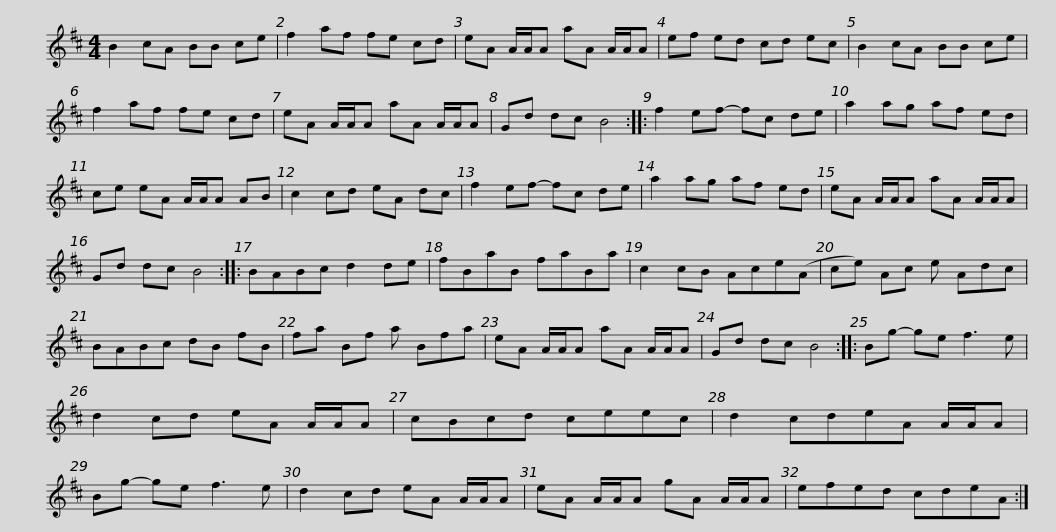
X:1
L:1/8
M:4/4
I:linebreak $
K:Bmin
V:1 treble
V:1
 B2 cA BB ce | f2 af fe cd | eA A/A/A aA A/A/A | ef ed cd ec | B2 cA BB ce |$ %5
 f2 af fe cd | eA A/A/A aA A/A/A | Gd dc B4 :: f2 ef- fc de | a2 ag af ed |$ %10
 ce eA A/A/A AB | c2 cd eA dc | f2 ef- fc de | a2 ag af ed | eA A/A/A aA A/A/A |$ %15
 Gd dc B4 :: BABc d2 de | fBaB faBa | c2 cB Ace(A | ce) Ac e Adc | %20
 BABc dB fB |$ fa Bf a Bfa | eA A/A/A aA A/A/A | Gd dc B4 :: Bg- ge f3 e | %25
 d2 cd eA A/A/A |$ cBcd ceec | d2 cdeA A/A/A | Bg- ge f3 e | d2 cd eA A/A/A | %30
 eA A/A/A gA A/A/A |$ efed cdeA :| %32
